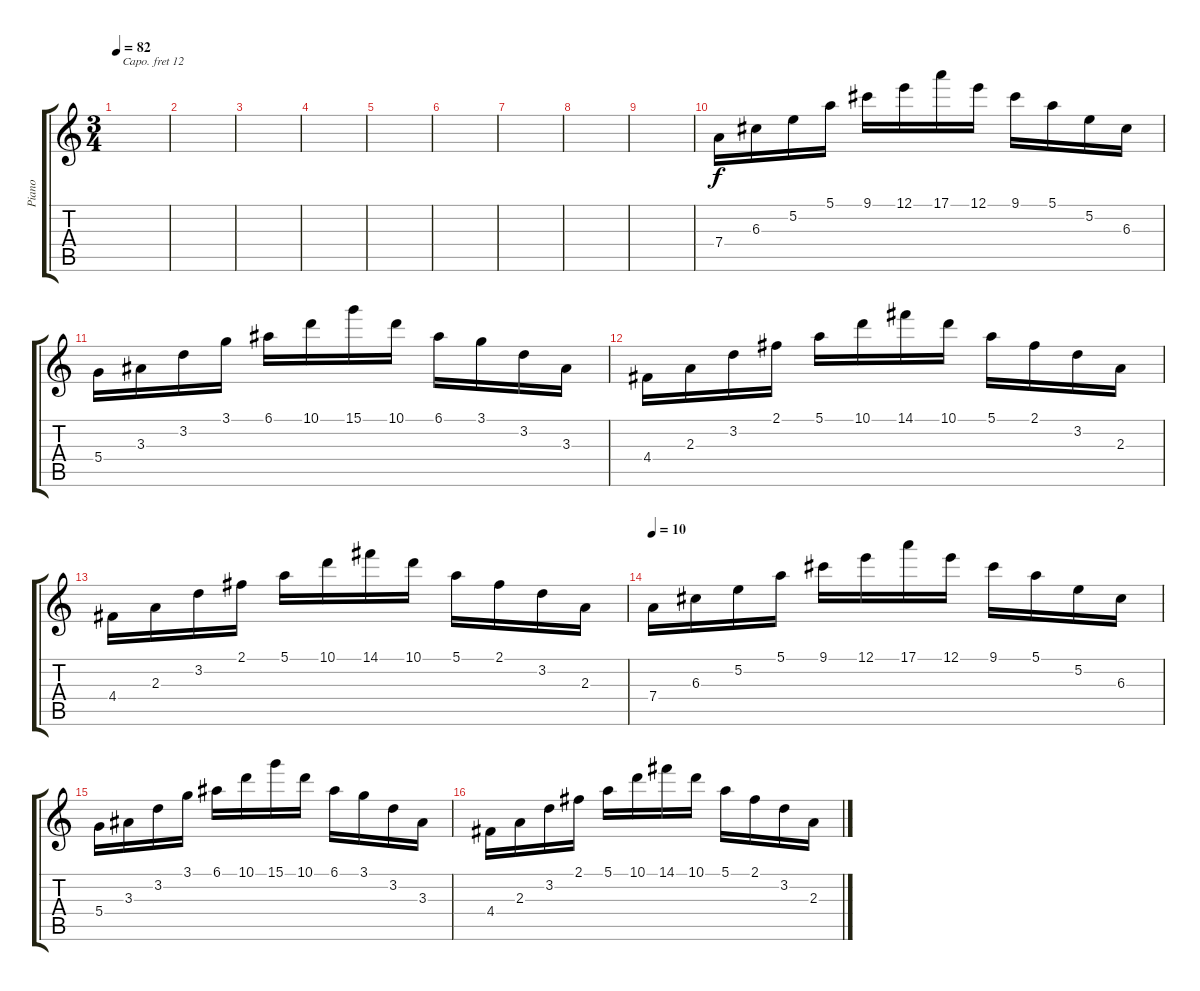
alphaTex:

\track ("Piano " "Piano ") {instrument electricpiano1}
\staff {score tabs}
\capo 12
\tuning (E4 B3 G3 D3 A2 E2) {hide}
\ts (3 4)
\tempo 82
\clef g2
\ks c
|
|
|
|
|
|
|
|
|
7.4.16 6.3.16 5.2.16 5.1.16 9.1.16 12.1.16 17.1.16 12.1.16 9.1.16 5.1.16 5.2.16 6.3.16 |
5.4.16 3.3.16 3.2.16 3.1.16 6.1.16 10.1.16 15.1.16 10.1.16 6.1.16 3.1.16 3.2.16 3.3.16 |
4.4.16 2.3.16 3.2.16 2.1.16 5.1.16 10.1.16 14.1.16 10.1.16 5.1.16 2.1.16 3.2.16 2.3.16 |
4.4.16 2.3.16 3.2.16 2.1.16 5.1.16 10.1.16 14.1.16 10.1.16 5.1.16 2.1.16 3.2.16 2.3.16 |
\tempo 10
7.4.16 6.3.16 5.2.16 5.1.16 9.1.16 12.1.16 17.1.16 12.1.16 9.1.16 5.1.16 5.2.16 6.3.16 |
5.4.16 3.3.16 3.2.16 3.1.16 6.1.16 10.1.16 15.1.16 10.1.16 6.1.16 3.1.16 3.2.16 3.3.16 |
4.4.16 2.3.16 3.2.16 2.1.16 5.1.16 10.1.16 14.1.16 10.1.16 5.1.16 2.1.16 3.2.16 2.3.16
